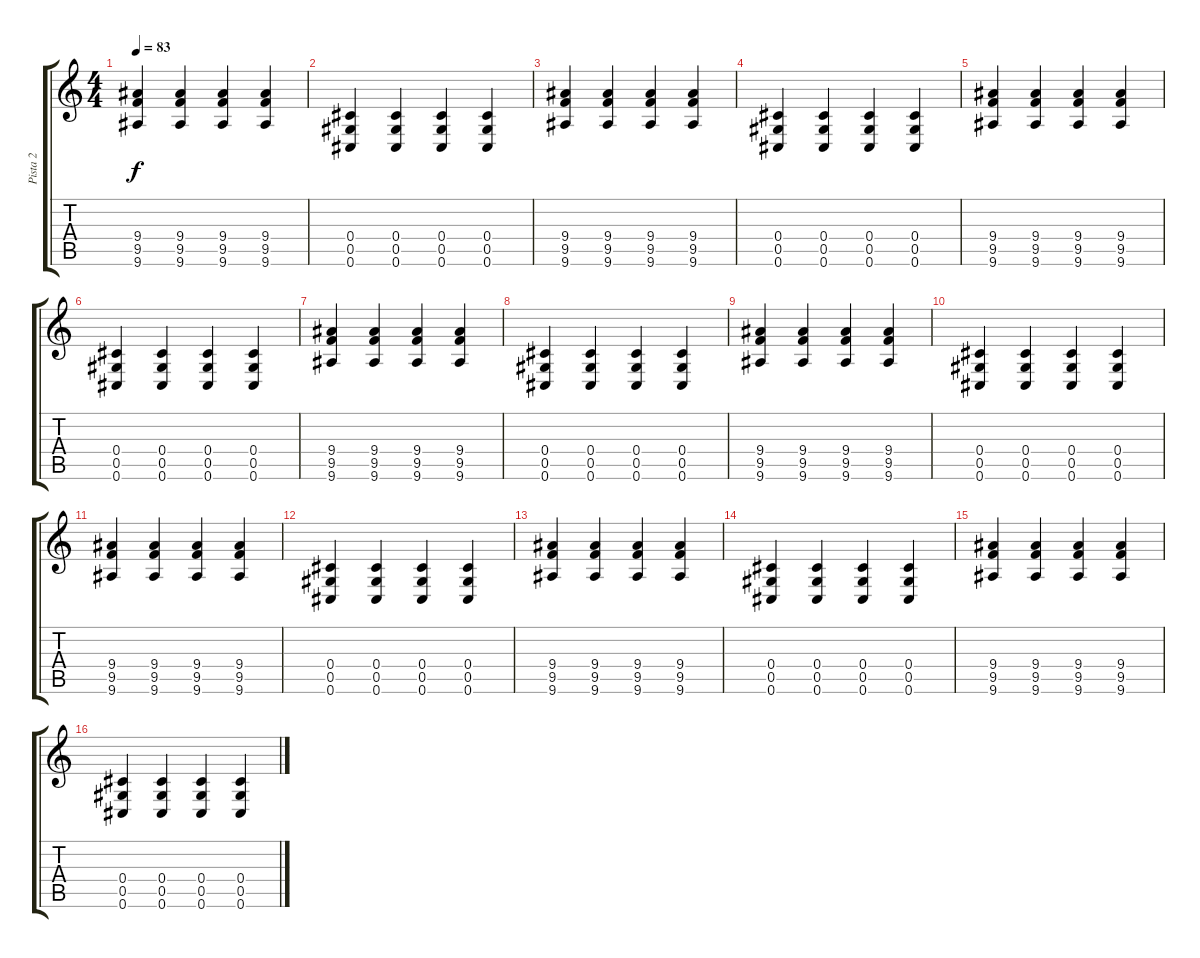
\track ("Pista 2" "Pista 2") {instrument distortionguitar}
\staff {score tabs}
\tuning (Eb4 Bb3 Gb3 Db3 Ab2 Db2) {hide}
\ts (4 4)
\tempo 83
\clef g2
\ks c
(9.4 9.5 9.6).4{dy f} (9.4 9.5 9.6).4 (9.4 9.5 9.6).4 (9.4 9.5 9.6).4 |
(0.4 0.5 0.6).4 (0.4 0.5 0.6).4 (0.4 0.5 0.6).4 (0.4 0.5 0.6).4 |
(9.4 9.5 9.6).4 (9.4 9.5 9.6).4 (9.4 9.5 9.6).4 (9.4 9.5 9.6).4 |
(0.4 0.5 0.6).4 (0.4 0.5 0.6).4 (0.4 0.5 0.6).4 (0.4 0.5 0.6).4 |
(9.4 9.5 9.6).4 (9.4 9.5 9.6).4 (9.4 9.5 9.6).4 (9.4 9.5 9.6).4 |
(0.4 0.5 0.6).4 (0.4 0.5 0.6).4 (0.4 0.5 0.6).4 (0.4 0.5 0.6).4 |
(9.4 9.5 9.6).4 (9.4 9.5 9.6).4 (9.4 9.5 9.6).4 (9.4 9.5 9.6).4 |
(0.4 0.5 0.6).4 (0.4 0.5 0.6).4 (0.4 0.5 0.6).4 (0.4 0.5 0.6).4 |
(9.4 9.5 9.6).4 (9.4 9.5 9.6).4 (9.4 9.5 9.6).4 (9.4 9.5 9.6).4 |
(0.4 0.5 0.6).4 (0.4 0.5 0.6).4 (0.4 0.5 0.6).4 (0.4 0.5 0.6).4 |
(9.4 9.5 9.6).4 (9.4 9.5 9.6).4 (9.4 9.5 9.6).4 (9.4 9.5 9.6).4 |
(0.4 0.5 0.6).4 (0.4 0.5 0.6).4 (0.4 0.5 0.6).4 (0.4 0.5 0.6).4 |
(9.4 9.5 9.6).4 (9.4 9.5 9.6).4 (9.4 9.5 9.6).4 (9.4 9.5 9.6).4 |
(0.4 0.5 0.6).4 (0.4 0.5 0.6).4 (0.4 0.5 0.6).4 (0.4 0.5 0.6).4 |
(9.4 9.5 9.6).4 (9.4 9.5 9.6).4 (9.4 9.5 9.6).4 (9.4 9.5 9.6).4 |
(0.4 0.5 0.6).4 (0.4 0.5 0.6).4 (0.4 0.5 0.6).4 (0.4 0.5 0.6).4
